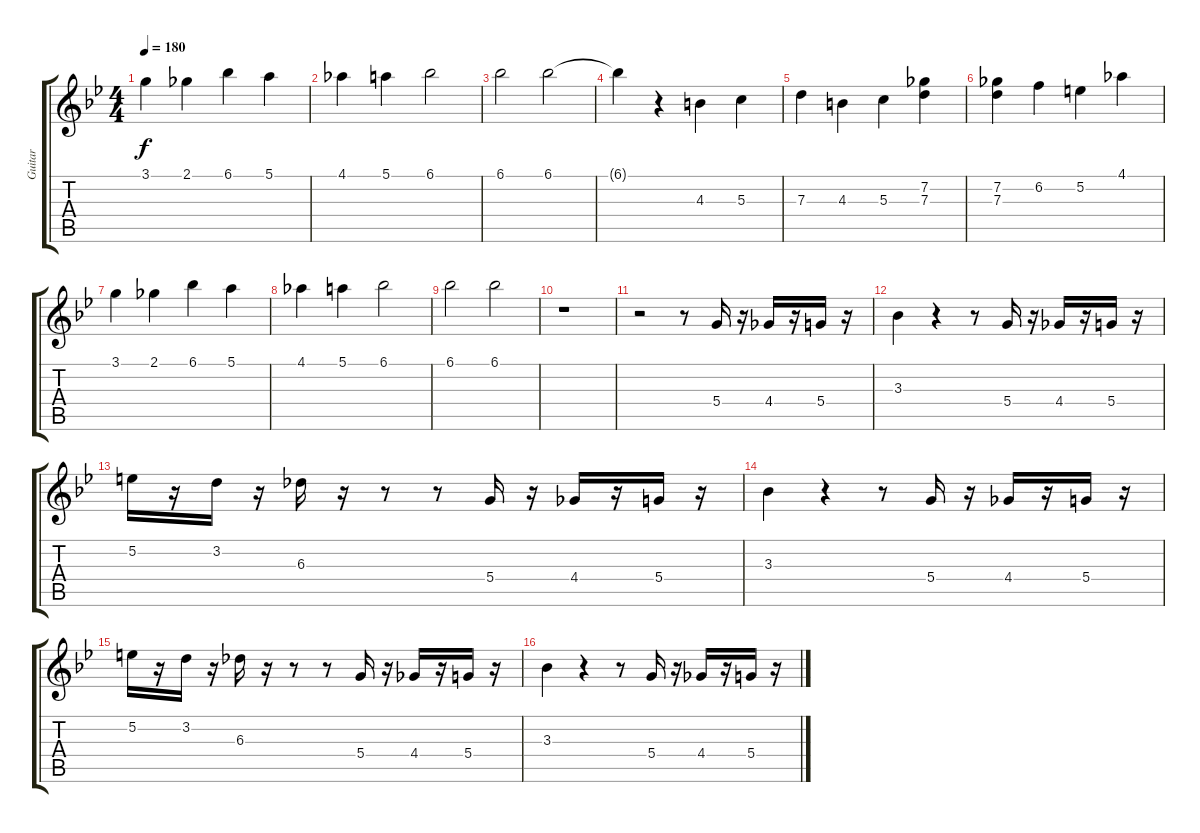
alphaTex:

\track ("Guitar" "Guitar") {instrument overdrivenguitar}
\staff {score tabs}
\tuning (E4 B3 G3 D3 A2 E2) {hide}
\ts (4 4)
\tempo 180
\clef g2
\ks bb
3.1.4{dy f} 2.1.4 6.1.4 5.1.4 |
4.1.4 5.1.4 6.1.2 |
6.1.2 6.1.2 |
6.1{t}.4 r.4 4.3.4 5.3.4 |
7.3.4 4.3.4 5.3.4 (7.2 7.3).4 |
(7.2 7.3).4 6.2.4 5.2.4 4.1.4 |
3.1.4 2.1.4 6.1.4 5.1.4 |
4.1.4 5.1.4 6.1.2 |
6.1.2 6.1.2 |
r.1 |
r.2 r.8 5.4.16 r.16 4.4.16 r.16 5.4.16 r.16 |
3.3.4 r.4 r.8 5.4.16 r.16 4.4.16 r.16 5.4.16 r.16 |
5.2.16 r.16 3.2.16 r.16 6.3.16 r.16 r.8 r.8 5.4.16 r.16 4.4.16 r.16 5.4.16 r.16 |
3.3.4 r.4 r.8 5.4.16 r.16 4.4.16 r.16 5.4.16 r.16 |
5.2.16 r.16 3.2.16 r.16 6.3.16 r.16 r.8 r.8 5.4.16 r.16 4.4.16 r.16 5.4.16 r.16 |
3.3.4 r.4 r.8 5.4.16 r.16 4.4.16 r.16 5.4.16 r.16
